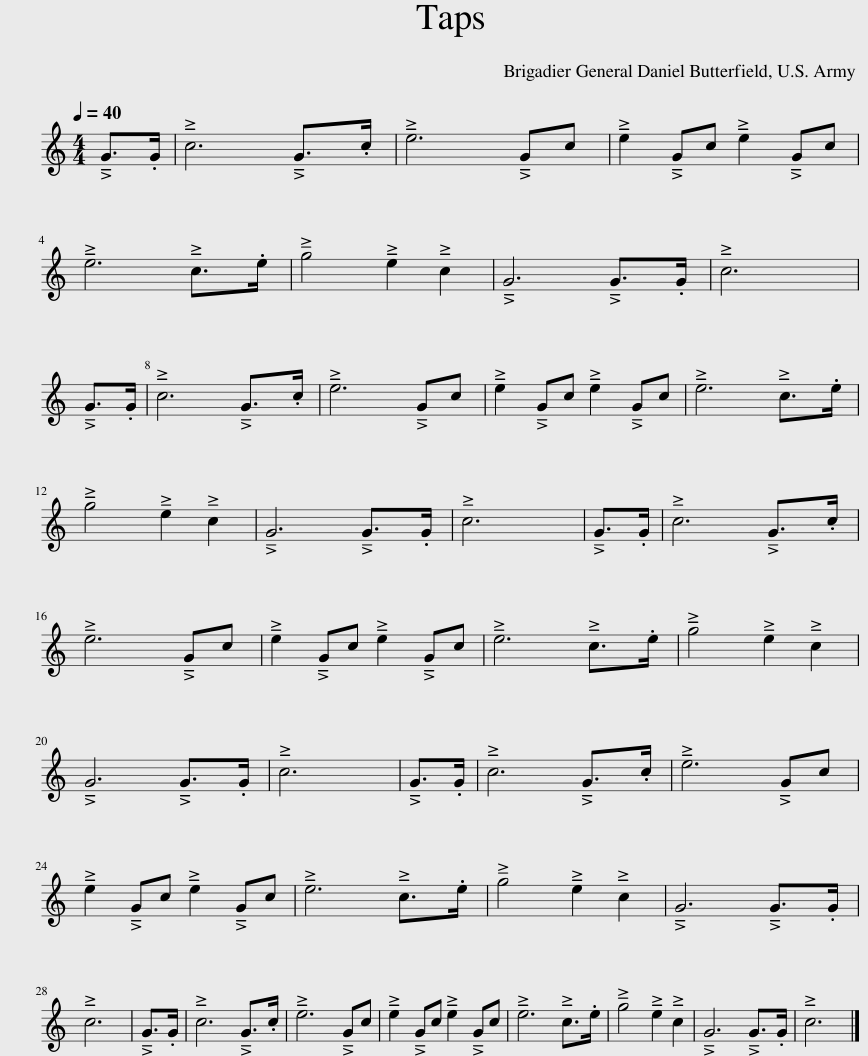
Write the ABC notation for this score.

X:1
L:1/8
Q:1/4=40
M:4/4
I:linebreak $
K:none
V:1 treble transpose=-5
V:1
[K:C] G>.G | c6 G>.c | e6 Gc | e2 Gc e2 Gc |$ e6 c>.e | %5
 g4 e2 c2 | G6 G>.G | c6 |$ G>.G | c6 G>.c | %10
 e6 Gc | e2 Gc e2 Gc | e6 c>.e |$ g4 e2 c2 | G6 G>.G | %15
 c6 | G>.G | c6 G>.c |$ e6 Gc | e2 Gc e2 Gc | %20
 e6 c>.e | g4 e2 c2 |$ G6 G>.G | c6 | G>.G | %25
 c6 G>.c | e6 Gc |$ e2 Gc e2 Gc | e6 c>.e | g4 e2 c2 | %30
 G6 G>.G |$ c6 | G>.G | c6 G>.c | e6 Gc | %35
 e2 Gc e2 Gc | e6 c>.e | g4 e2 c2 | G6 G>.G | c6 |] %40
